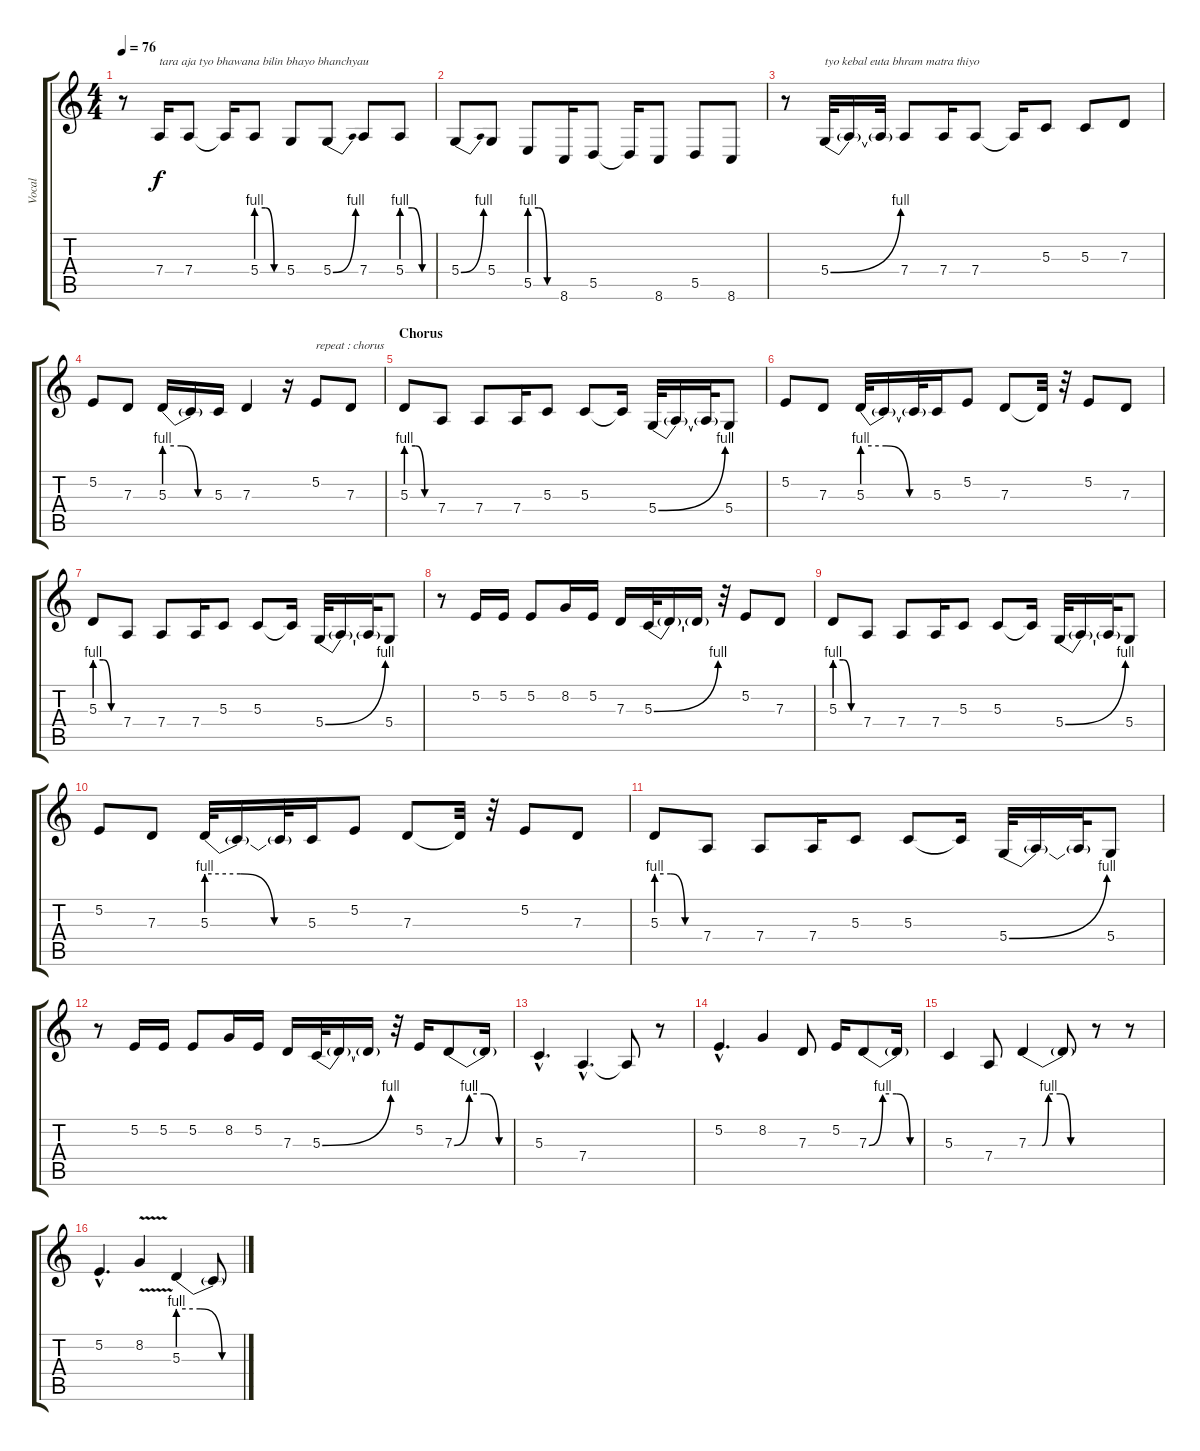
\track ("Vocal" "Vocal") {instrument flute}
\staff {score tabs}
\tuning (E4 B3 G3 D3 A2 E2) {hide}
\ts (4 4)
\tempo 76
\clef g2
\ks c
r.8{dy f} 7.4.16{txt "tara aja tyo bhawana bilin bhayo bhanchyau"} 7.4.8 7.4{t}.16 5.4{be (custom 0 4 20 4 40 0 60 0)}.8 5.4.8 5.4{be (bend 0 0 60 4)}.8 7.4.8 5.4{be (custom 0 4 20 4 40 0 60 0)}.8 |
5.4{be (bend 0 0 60 4)}.8 5.4.8 5.5{be (custom 0 4 20 4 40 0 60 0)}.8 8.6.16 5.5.8 5.5{t}.16 8.6.8 5.5.8 8.6.8 |
r.8 5.4{be (bend 0 0 60 4)}.32{txt "tyo kebal euta bhram matra thiyo"} 5.4{t}.16 5.4{t}.32 7.4.8 7.4.16 7.4.8 7.4{t}.16 5.3.8 5.3.8 7.3.8 |
5.2.8 7.3.8 5.3{be (custom 0 4 20 4 40 0 60 0)}.16 5.3{t}.16 5.3.16 7.3.4 r.16 5.2.8{txt "repeat : chorus"} 7.3.8 |
\section ("" "Chorus")
5.3{be (custom 0 4 20 4 40 0 60 0)}.8 7.4.8 7.4.8 7.4.16 5.3.8 5.3.8 5.3{t}.16 5.4{be (bend 0 0 60 4)}.32 5.4{t}.16 5.4{t}.32 5.4.8 |
5.2.8 7.3.8 5.3{be (custom 0 4 20 4 40 0 60 0)}.32 5.3{t}.16 5.3{t}.32 5.3.16 5.2.8 7.3.8 7.3{t}.32 r.32 5.2.8 7.3.8 |
5.3{be (custom 0 4 20 4 40 0 60 0)}.8 7.4.8 7.4.8 7.4.16 5.3.8 5.3.8 5.3{t}.16 5.4{be (bend 0 0 60 4)}.32 5.4{t}.16 5.4{t}.32 5.4.8 |
r.8 5.2.16 5.2.16 5.2.8 8.2.16 5.2.16 7.3.16 5.3{be (bend 0 0 60 4)}.32 5.3{t}.16 5.3{t}.16 r.32 5.2.8 7.3.8 |
5.3{be (custom 0 4 20 4 40 0 60 0)}.8 7.4.8 7.4.8 7.4.16 5.3.8 5.3.8 5.3{t}.16 5.4{be (bend 0 0 60 4)}.32 5.4{t}.16 5.4{t}.32 5.4.8 |
5.2.8 7.3.8 5.3{be (custom 0 4 20 4 40 0 60 0)}.32 5.3{t}.16 5.3{t}.32 5.3.16 5.2.8 7.3.8 7.3{t}.32 r.32 5.2.8 7.3.8 |
5.3{be (custom 0 4 20 4 40 0 60 0)}.8 7.4.8 7.4.8 7.4.16 5.3.8 5.3.8 5.3{t}.16 5.4{be (bend 0 0 60 4)}.32 5.4{t}.16 5.4{t}.32 5.4.8 |
r.8 5.2.16 5.2.16 5.2.8 8.2.16 5.2.16 7.3.16 5.3{be (bend 0 0 60 4)}.32 5.3{t}.16 5.3{t}.16 r.32 5.2.16 7.3{be (custom 0 0 15 4 30 4 45 0 60 0)}.8 7.3{t}.16 |
\section ("" "")
5.3{hac}.4{d} 7.4{hac}.4{d} 7.4{t}.8 r.8 |
5.2{hac}.4{d} 8.2.4 7.3.8 5.2.16 7.3{be (custom 0 0 15 4 30 4 45 0 60 0)}.8 7.3{t}.16 |
5.3.4 7.4.8 7.3{be (custom 0 0 13 0 19 4 30 4 40 0 45 0 60 0)}.4 7.3{t}.8 r.8 r.8 |
5.2{hac}.4{d} 8.2{v}.4 5.3{be (custom 0 4 20 4 40 0 60 0)}.4 5.3{t}.8
